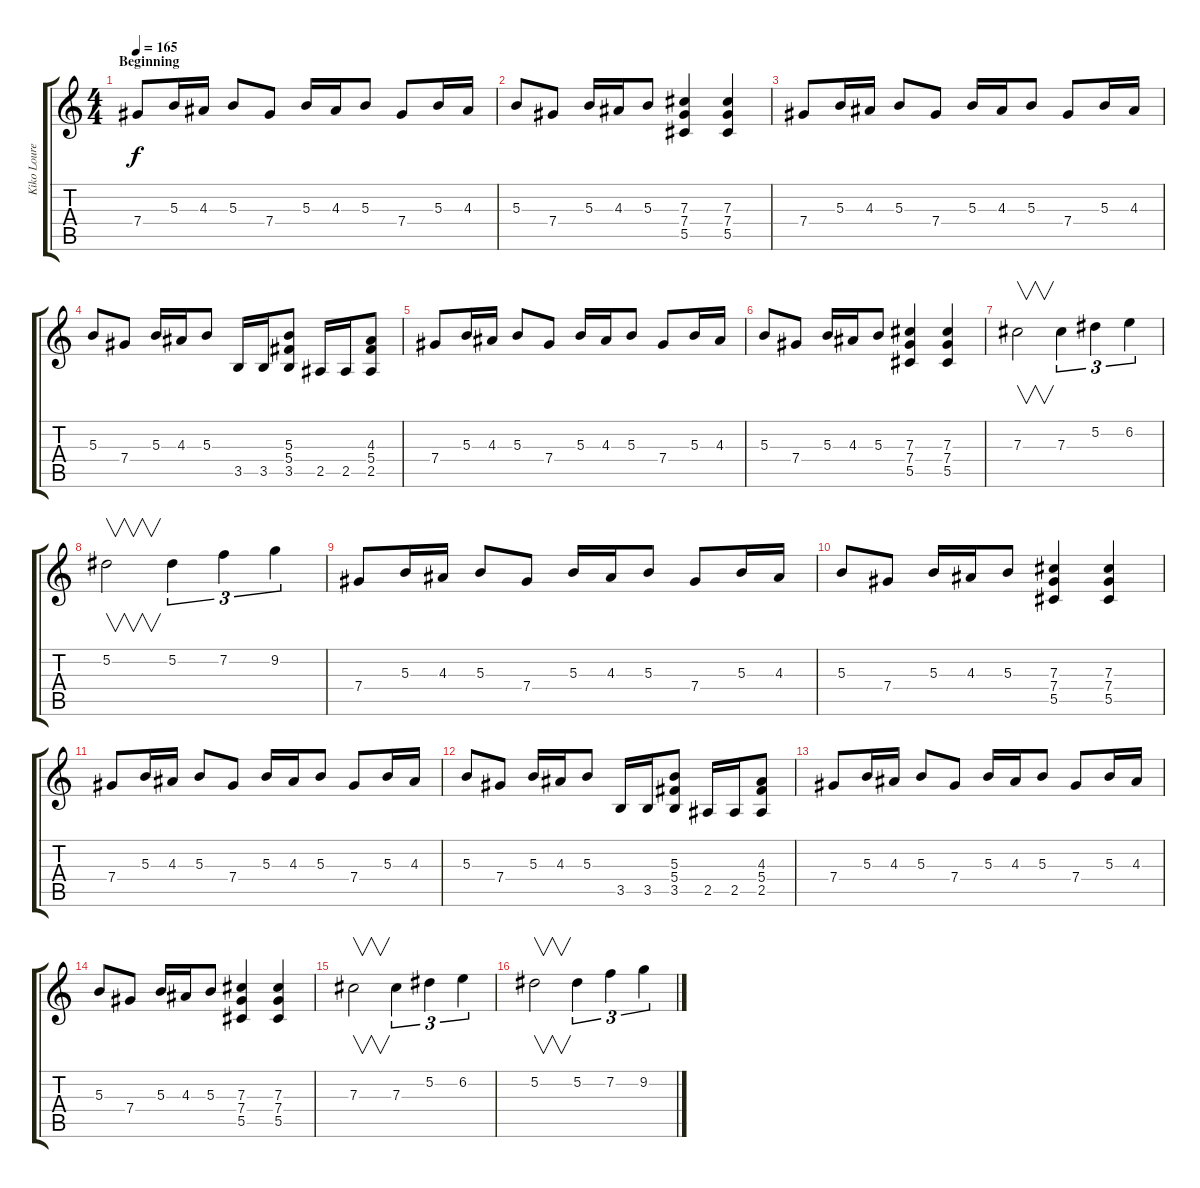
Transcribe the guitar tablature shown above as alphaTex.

\track ("Kiko Loureiro" "Kiko Loure") {instrument distortionguitar}
\staff {score tabs}
\tuning (Eb4 Bb3 Gb3 Db3 Ab2 Eb2) {hide}
\ts (4 4)
\section ("" "Beginning")
\tempo 165
\clef g2
\ks c
7.4.8{dy f instrument distortionguitar} 5.3.16 4.3.16 5.3.8 7.4.8 5.3.16 4.3.16 5.3.8 7.4.8 5.3.16 4.3.16 |
5.3.8 7.4.8 5.3.16 4.3.16 5.3.8 (7.3 7.4 5.5).4 (7.3 7.4 5.5).4 |
7.4.8 5.3.16 4.3.16 5.3.8 7.4.8 5.3.16 4.3.16 5.3.8 7.4.8 5.3.16 4.3.16 |
5.3.8 7.4.8 5.3.16 4.3.16 5.3.8 3.5.16 3.5.16 (5.3 5.4 3.5).8 2.5.16 2.5.16 (4.3 5.4 2.5).8 |
7.4.8 5.3.16 4.3.16 5.3.8 7.4.8 5.3.16 4.3.16 5.3.8 7.4.8 5.3.16 4.3.16 |
5.3.8 7.4.8 5.3.16 4.3.16 5.3.8 (7.3 7.4 5.5).4 (7.3 7.4 5.5).4 |
7.3.2{v volume 16} 7.3.4{tu (3 2)} 5.2.4{tu (3 2)} 6.2.4{tu (3 2)} |
5.2.2{v} 5.2.4{tu (3 2)} 7.2.4{tu (3 2)} 9.2.4{tu (3 2)} |
7.4.8{volume 12} 5.3.16 4.3.16 5.3.8 7.4.8 5.3.16 4.3.16 5.3.8 7.4.8 5.3.16 4.3.16 |
5.3.8 7.4.8 5.3.16 4.3.16 5.3.8 (7.3 7.4 5.5).4 (7.3 7.4 5.5).4 |
7.4.8 5.3.16 4.3.16 5.3.8 7.4.8 5.3.16 4.3.16 5.3.8 7.4.8 5.3.16 4.3.16 |
5.3.8 7.4.8 5.3.16 4.3.16 5.3.8 3.5.16 3.5.16 (5.3 5.4 3.5).8 2.5.16 2.5.16 (4.3 5.4 2.5).8 |
7.4.8 5.3.16 4.3.16 5.3.8 7.4.8 5.3.16 4.3.16 5.3.8 7.4.8 5.3.16 4.3.16 |
5.3.8 7.4.8 5.3.16 4.3.16 5.3.8 (7.3 7.4 5.5).4 (7.3 7.4 5.5).4 |
7.3.2{v volume 16} 7.3.4{tu (3 2)} 5.2.4{tu (3 2)} 6.2.4{tu (3 2)} |
5.2.2{v} 5.2.4{tu (3 2)} 7.2.4{tu (3 2)} 9.2.4{tu (3 2)}
